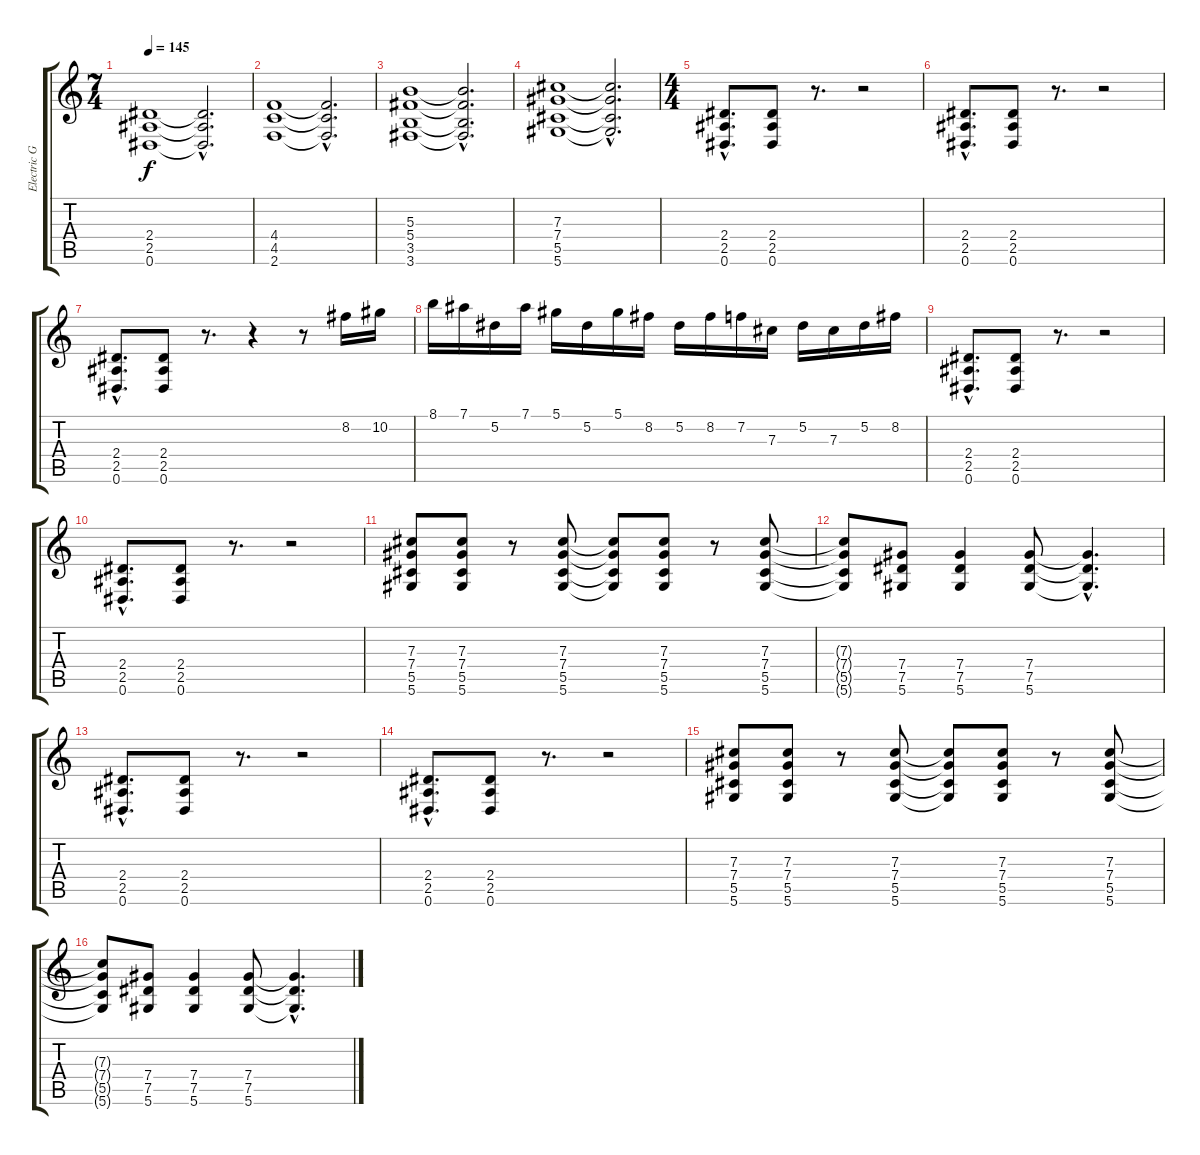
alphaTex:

\track ("Electric Guitar" "Electric G") {instrument overdrivenguitar}
\staff {score tabs}
\tuning (Eb4 Bb3 Gb3 Db3 Ab2 Eb2) {hide}
\ts (7 4)
\tempo 145
\clef g2
\ks c
(2.4 2.5 0.6).1{dy f} (2.4{hac t} 2.5{hac t} 0.6{hac t}).2{d} |
(4.4 4.5 2.6).1 (4.4{hac t} 4.5{hac t} 2.6{hac t}).2{d} |
(5.3 5.4 3.5 3.6).1 (5.3{hac t} 5.4{hac t} 3.5{hac t} 3.6{hac t}).2{d} |
(7.3 7.4 5.5 5.6).1 (7.3{hac t} 7.4{hac t} 5.5{hac t} 5.6{hac t}).2{d} |
\ts (4 4)
(2.4{hac} 2.5{hac} 0.6{hac}).8{d} (2.4 2.5 0.6).8 r.8{d} r.2 |
(2.4{hac} 2.5{hac} 0.6{hac}).8{d} (2.4 2.5 0.6).8 r.8{d} r.2 |
(2.4{hac} 2.5{hac} 0.6{hac}).8{d} (2.4 2.5 0.6).8 r.8{d} r.4 r.8 8.2.16 10.2.16 |
8.1.16 7.1.16 5.2.16 7.1.16 5.1.16 5.2.16 5.1.16 8.2.16 5.2.16 8.2.16 7.2.16 7.3.16 5.2.16 7.3.16 5.2.16 8.2.16 |
(2.4{hac} 2.5{hac} 0.6{hac}).8{d} (2.4 2.5 0.6).8 r.8{d} r.2 |
(2.4{hac} 2.5{hac} 0.6{hac}).8{d} (2.4 2.5 0.6).8 r.8{d} r.2 |
(7.3 7.4 5.5 5.6).8 (7.3 7.4 5.5 5.6).8 r.8 (7.3 7.4 5.5 5.6).8 (7.3{t} 7.4{t} 5.5{t} 5.6{t}).8 (7.3 7.4 5.5 5.6).8 r.8 (7.3 7.4 5.5 5.6).8 |
(7.3{t} 7.4{t} 5.5{t} 5.6{t}).8 (7.4 7.5 5.6).8 (7.4 7.5 5.6).4 (7.4 7.5 5.6).8 (7.4{hac t} 7.5{hac t} 5.6{hac t}).4{d} |
(2.4{hac} 2.5{hac} 0.6{hac}).8{d} (2.4 2.5 0.6).8 r.8{d} r.2 |
(2.4{hac} 2.5{hac} 0.6{hac}).8{d} (2.4 2.5 0.6).8 r.8{d} r.2 |
(7.3 7.4 5.5 5.6).8 (7.3 7.4 5.5 5.6).8 r.8 (7.3 7.4 5.5 5.6).8 (7.3{t} 7.4{t} 5.5{t} 5.6{t}).8 (7.3 7.4 5.5 5.6).8 r.8 (7.3 7.4 5.5 5.6).8 |
(7.3{t} 7.4{t} 5.5{t} 5.6{t}).8 (7.4 7.5 5.6).8 (7.4 7.5 5.6).4 (7.4 7.5 5.6).8 (7.4{hac t} 7.5{hac t} 5.6{hac t}).4{d}
